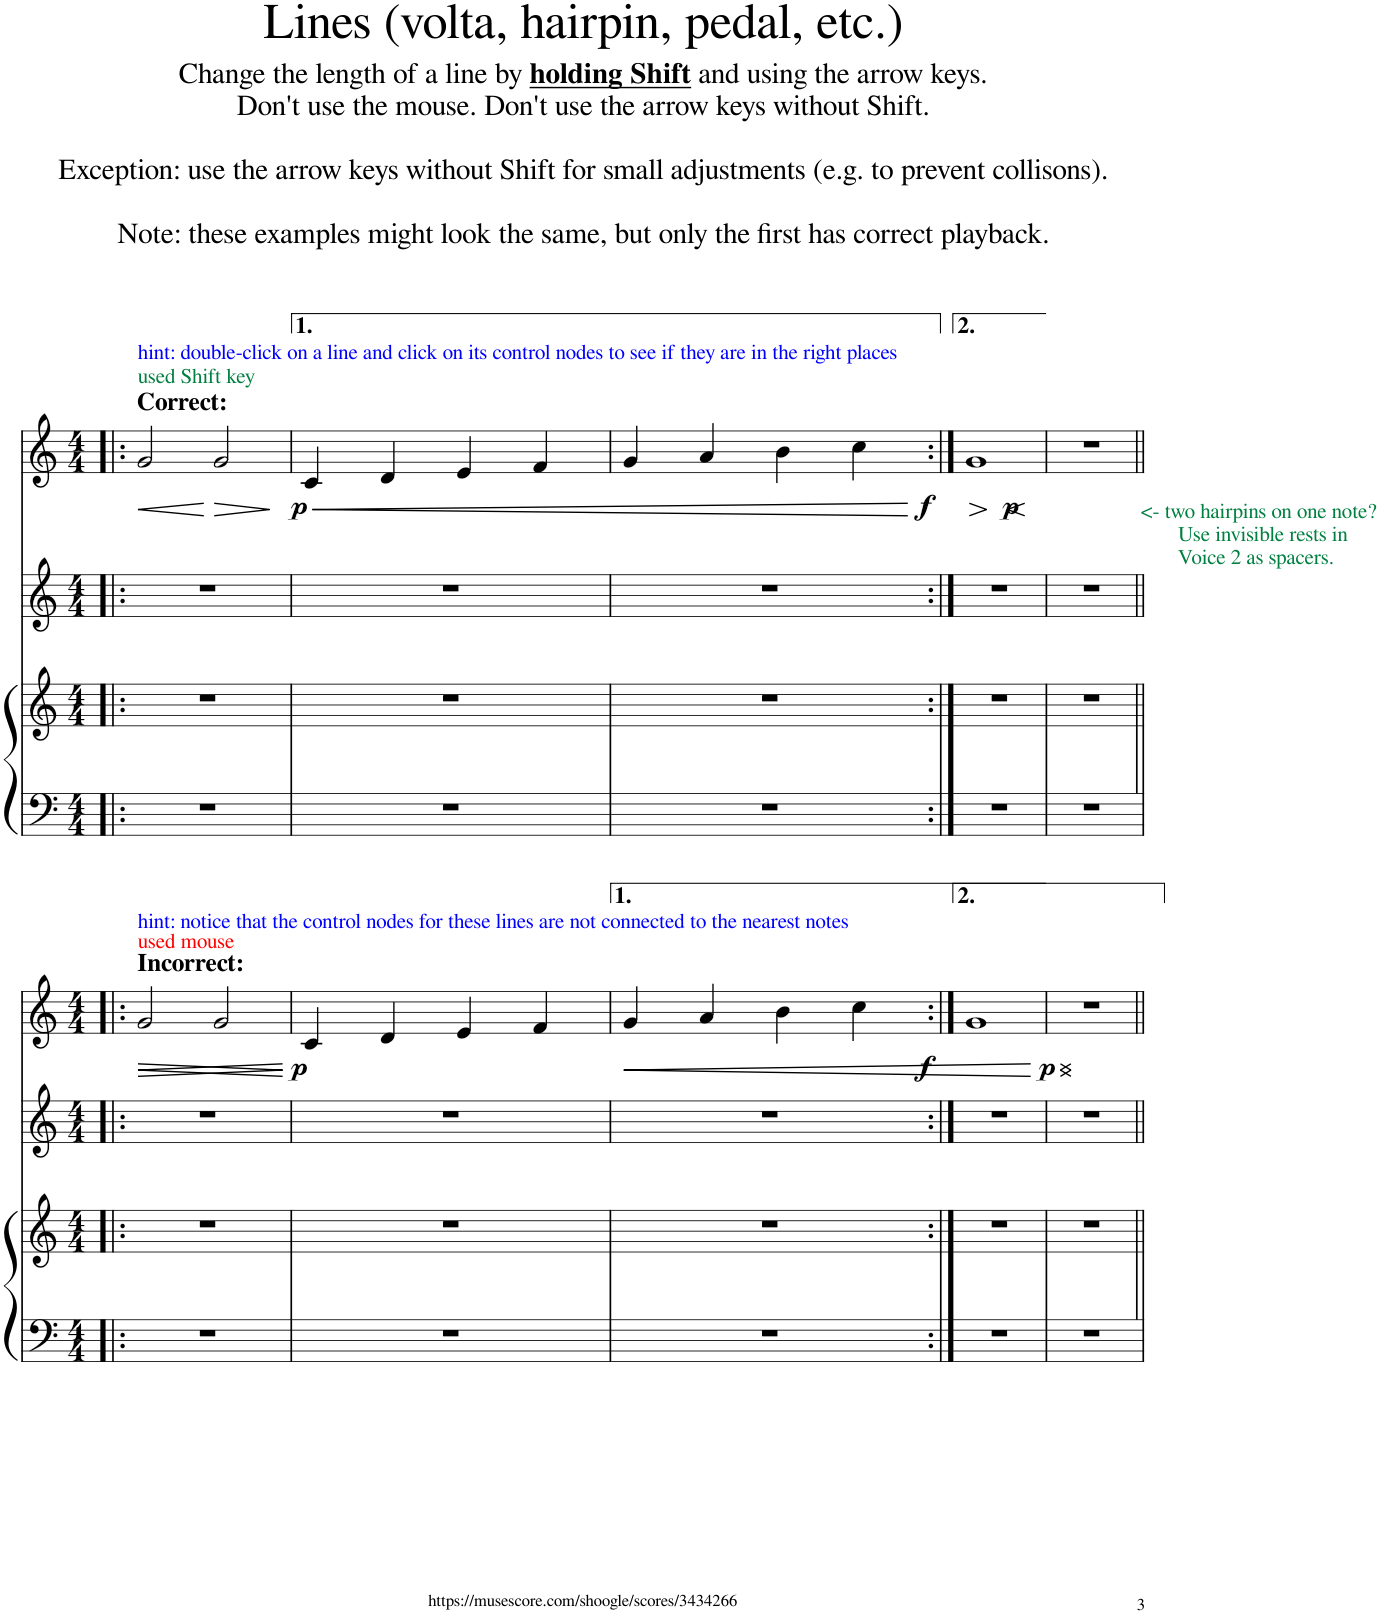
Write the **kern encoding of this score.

**kern	**dynam
*part1	*part1
*staff1	*staff1
*I"Piano 1	*
*I'Pno	*
*clefG2	*
*k[]	*
*M4/4	*
=1!|:	=1!|:
!LO:TX:a:B:t=Correct&colon;	!
!LO:TX:a:color=#008040:t=used Shift key	!
!LO:TX:a:color=#0000FF:t=hint&colon; double-click on a line and click on its control nodes to see if they are in the right places	!
!	!LO:HP:b
2g/	<
!	!LO:HP:n=1:b
2g/	[ >
.	]
=2	=2
!	!LO:HP:b
!	!LO:DY:n=1:b
4c/	< p
4d/	.
4e/	.
4f/	.
=3	=3
4g/	.
4a/	.
4b\	.
!	!LO:DY:b
4cc\	f
.	[
=4:|!	=4:|!
!LO:TX:b:color=#008040:t=<- two hairpins on one note?	!
!LO:TX:b:t=Use invisible rests in	!
!LO:TX:b:t=Voice 2 as spacers.	!
!	!LO:HP:b
*^	*
1g	2ryy	>
!	!	!LO:HP:n=1:b
!	!	!LO:DY:n=1:b
.	2ryy	] < p
*v	*v	*
=5	=5
1r	.
!!LO:LB:g=z
=1!|:	=1!|:
*M4/4	*
!LO:TX:a:B:t=Incorrect&colon;	!
!LO:TX:a:color=#FF0000:t=used mouse	!
!LO:TX:a:color=#0000FF:t=hint&colon; notice that the control nodes for these lines are not connected to the nearest notes	!
!	!LO:HP:b
2g/	>
!	!LO:HP:b
2g/	<
.	[ ]
=2	=2
!	!LO:DY:b
4c/	p
4d/	.
4e/	.
4f/	.
=3	=3
!	!LO:HP:b
4g/	<
4a/	.
4b\	.
!	!LO:DY:b
4cc\	f
.	[
=4:|!	=4:|!
!	!LO:HP:b
!	!LO:DY:n=1:b
1g	> p
.	[ ]
=5	=5
1r	.
=||	=||
*-	*-
